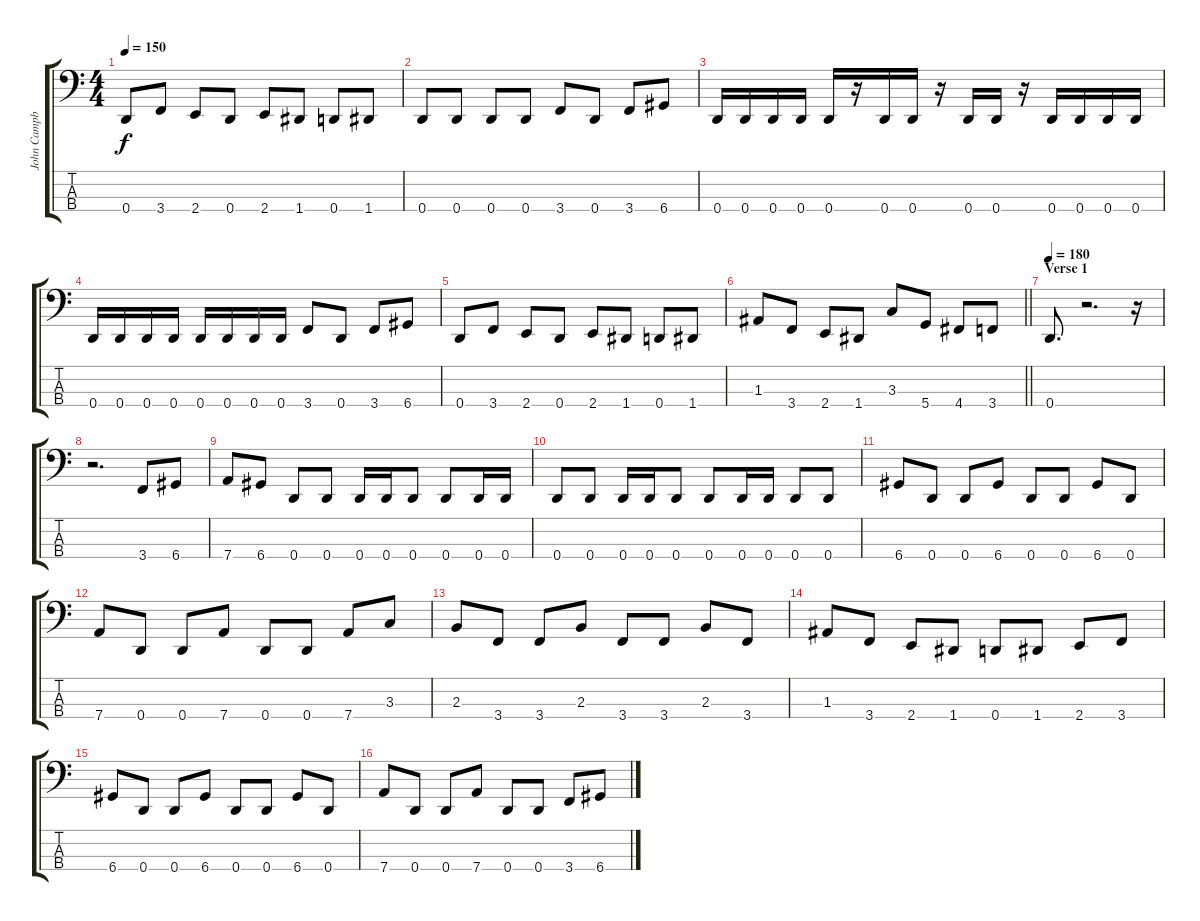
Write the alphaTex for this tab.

\track ("John Campbell" "John Campb") {instrument electricbasspick}
\staff {score tabs}
\tuning (G2 D2 A1 D1) {hide}
\ts (4 4)
\tempo 150
\clef f4
\ks c
0.4.8{dy f} 3.4.8 2.4.8 0.4.8 2.4.8 1.4.8 0.4.8 1.4.8 |
0.4.8 0.4.8 0.4.8 0.4.8 3.4.8 0.4.8 3.4.8 6.4.8 |
0.4.16 0.4.16 0.4.16 0.4.16 0.4.16 r.16 0.4.16 0.4.16 r.16 0.4.16 0.4.16 r.16 0.4.16 0.4.16 0.4.16 0.4.16 |
0.4.16 0.4.16 0.4.16 0.4.16 0.4.16 0.4.16 0.4.16 0.4.16 3.4.8 0.4.8 3.4.8 6.4.8 |
0.4.8 3.4.8 2.4.8 0.4.8 2.4.8 1.4.8 0.4.8 1.4.8 |
\barLineRight lightlight
1.3.8 3.4.8 2.4.8 1.4.8 3.3.8 5.4.8 4.4.8 3.4.8 |
\section ("" "Verse 1")
\tempo 180
0.4.8{d} r.2{d} r.16 |
r.2{d} 3.4.8 6.4.8 |
7.4.8 6.4.8 0.4.8 0.4.8 0.4.16 0.4.16 0.4.8 0.4.8 0.4.16 0.4.16 |
0.4.8 0.4.8 0.4.16 0.4.16 0.4.8 0.4.8 0.4.16 0.4.16 0.4.8 0.4.8 |
6.4.8 0.4.8 0.4.8 6.4.8 0.4.8 0.4.8 6.4.8 0.4.8 |
7.4.8 0.4.8 0.4.8 7.4.8 0.4.8 0.4.8 7.4.8 3.3.8 |
2.3.8 3.4.8 3.4.8 2.3.8 3.4.8 3.4.8 2.3.8 3.4.8 |
1.3.8 3.4.8 2.4.8 1.4.8 0.4.8 1.4.8 2.4.8 3.4.8 |
6.4.8 0.4.8 0.4.8 6.4.8 0.4.8 0.4.8 6.4.8 0.4.8 |
7.4.8 0.4.8 0.4.8 7.4.8 0.4.8 0.4.8 3.4.8 6.4.8
